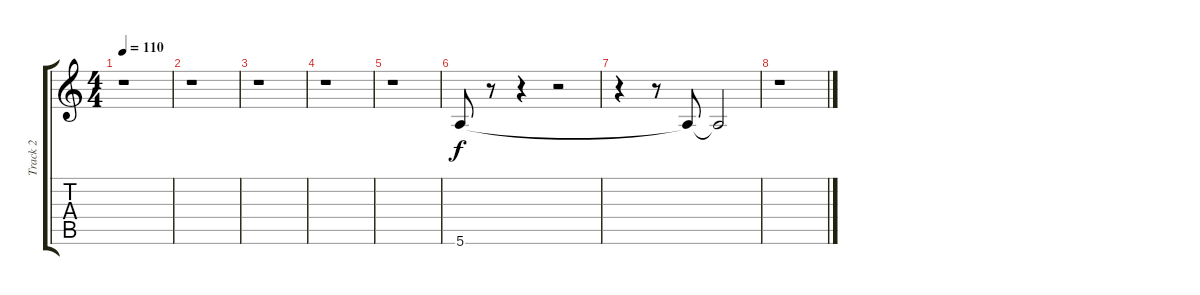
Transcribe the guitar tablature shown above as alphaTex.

\track ("Track 2" "Track 2") {instrument distortionguitar}
\staff {score tabs}
\tuning (E4 B3 G3 D3 A2 E2) {hide}
\ts (4 4)
\tempo 110
\clef g2
\ks c
r.1{dy f} |
r.1 |
r.1 |
r.1 |
r.1 |
5.6.8 r.8 r.4 r.2 |
r.4 r.8 5.6{t}.8 5.6{t}.2 |
r.1
